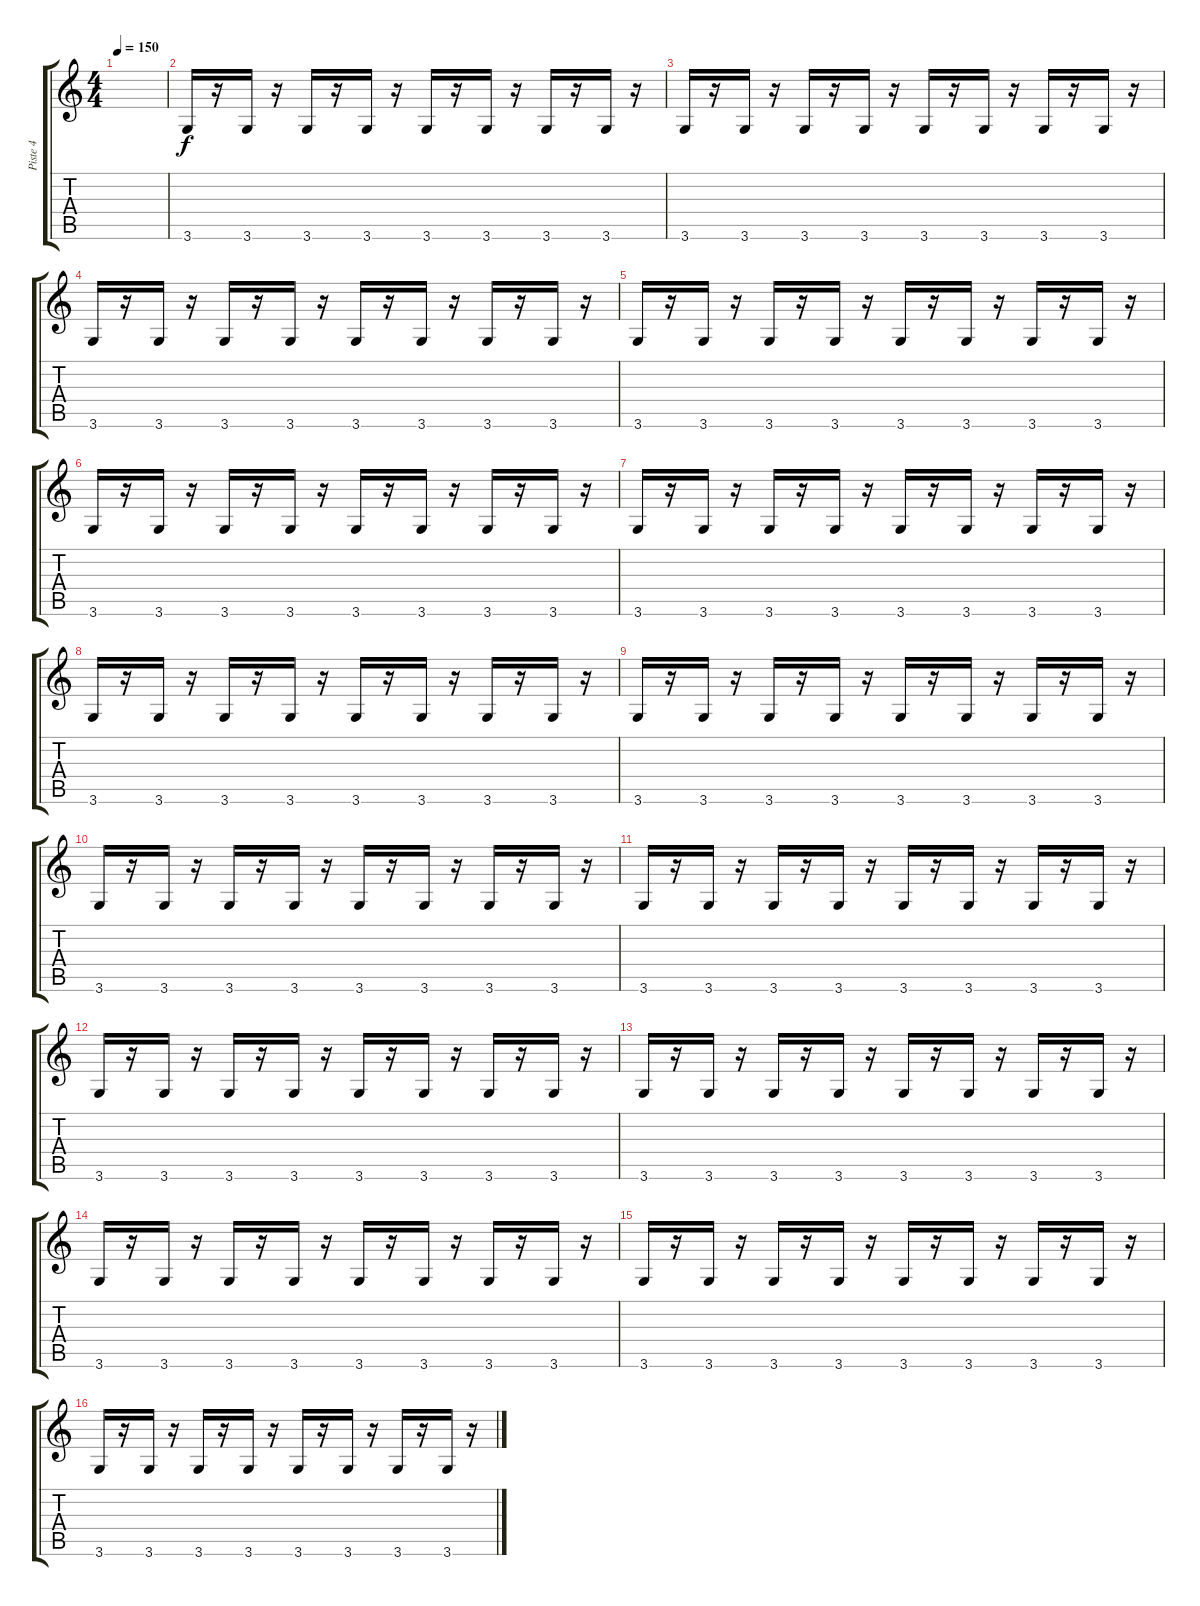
\track ("Piste 4" "Piste 4") {instrument overdrivenguitar}
\staff {score tabs}
\tuning (E4 B3 G3 D3 A2 E2) {hide}
\ts (4 4)
\tempo 150
\clef g2
\ks c
|
3.6.16 r.16 3.6.16 r.16 3.6.16 r.16 3.6.16 r.16 3.6.16 r.16 3.6.16 r.16 3.6.16 r.16 3.6.16 r.16 |
3.6.16 r.16 3.6.16 r.16 3.6.16 r.16 3.6.16 r.16 3.6.16 r.16 3.6.16 r.16 3.6.16 r.16 3.6.16 r.16 |
3.6.16 r.16 3.6.16 r.16 3.6.16 r.16 3.6.16 r.16 3.6.16 r.16 3.6.16 r.16 3.6.16 r.16 3.6.16 r.16 |
3.6.16 r.16 3.6.16 r.16 3.6.16 r.16 3.6.16 r.16 3.6.16 r.16 3.6.16 r.16 3.6.16 r.16 3.6.16 r.16 |
3.6.16 r.16 3.6.16 r.16 3.6.16 r.16 3.6.16 r.16 3.6.16 r.16 3.6.16 r.16 3.6.16 r.16 3.6.16 r.16 |
3.6.16 r.16 3.6.16 r.16 3.6.16 r.16 3.6.16 r.16 3.6.16 r.16 3.6.16 r.16 3.6.16 r.16 3.6.16 r.16 |
3.6.16 r.16 3.6.16 r.16 3.6.16 r.16 3.6.16 r.16 3.6.16 r.16 3.6.16 r.16 3.6.16 r.16 3.6.16 r.16 |
3.6.16 r.16 3.6.16 r.16 3.6.16 r.16 3.6.16 r.16 3.6.16 r.16 3.6.16 r.16 3.6.16 r.16 3.6.16 r.16 |
3.6.16 r.16 3.6.16 r.16 3.6.16 r.16 3.6.16 r.16 3.6.16 r.16 3.6.16 r.16 3.6.16 r.16 3.6.16 r.16 |
3.6.16 r.16 3.6.16 r.16 3.6.16 r.16 3.6.16 r.16 3.6.16 r.16 3.6.16 r.16 3.6.16 r.16 3.6.16 r.16 |
3.6.16 r.16 3.6.16 r.16 3.6.16 r.16 3.6.16 r.16 3.6.16 r.16 3.6.16 r.16 3.6.16 r.16 3.6.16 r.16 |
3.6.16 r.16 3.6.16 r.16 3.6.16 r.16 3.6.16 r.16 3.6.16 r.16 3.6.16 r.16 3.6.16 r.16 3.6.16 r.16 |
3.6.16 r.16 3.6.16 r.16 3.6.16 r.16 3.6.16 r.16 3.6.16 r.16 3.6.16 r.16 3.6.16 r.16 3.6.16 r.16 |
3.6.16 r.16 3.6.16 r.16 3.6.16 r.16 3.6.16 r.16 3.6.16 r.16 3.6.16 r.16 3.6.16 r.16 3.6.16 r.16 |
3.6.16 r.16 3.6.16 r.16 3.6.16 r.16 3.6.16 r.16 3.6.16 r.16 3.6.16 r.16 3.6.16 r.16 3.6.16 r.16
